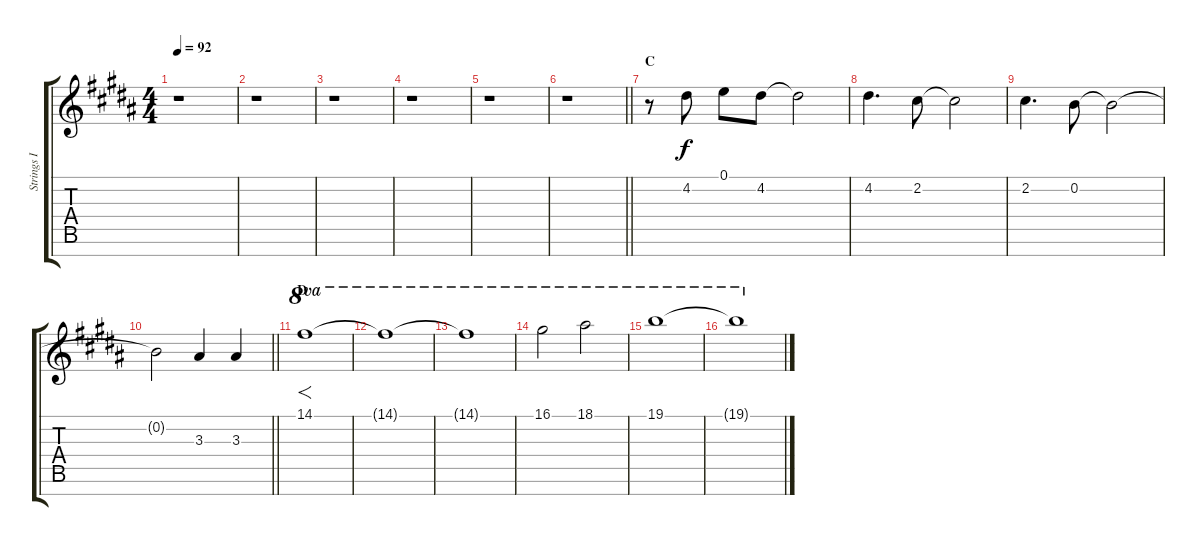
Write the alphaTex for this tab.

\track ("Strings I" "Strings I") {instrument stringensemble1}
\staff {score tabs}
\tuning (E5 B4 G4 D4 A3 E3 B2) {hide}
\ts (4 4)
\tempo 92
\clef g2
\ks b
r.1{dy f} |
r.1 |
r.1 |
r.1 |
r.1 |
\barLineRight lightlight
r.1 |
\section ("" "C")
r.8 4.2.8 0.1.8 4.2.8 4.2{t}.2 |
4.2.4{d} 2.2.8 2.2{t}.2 |
2.2.4{d} 0.2.8 0.2{t}.2 |
\barLineRight lightlight
0.2{t}.2 3.3.4 3.3.4 |
\section ("" "D")
14.1.1{f ot 8va} |
14.1{t}.1{ot 8va} |
14.1{t}.1{ot 8va} |
16.1.2{ot 8va} 18.1.2{ot 8va} |
19.1.1{ot 8va} |
19.1{t}.1{ot 8va}
